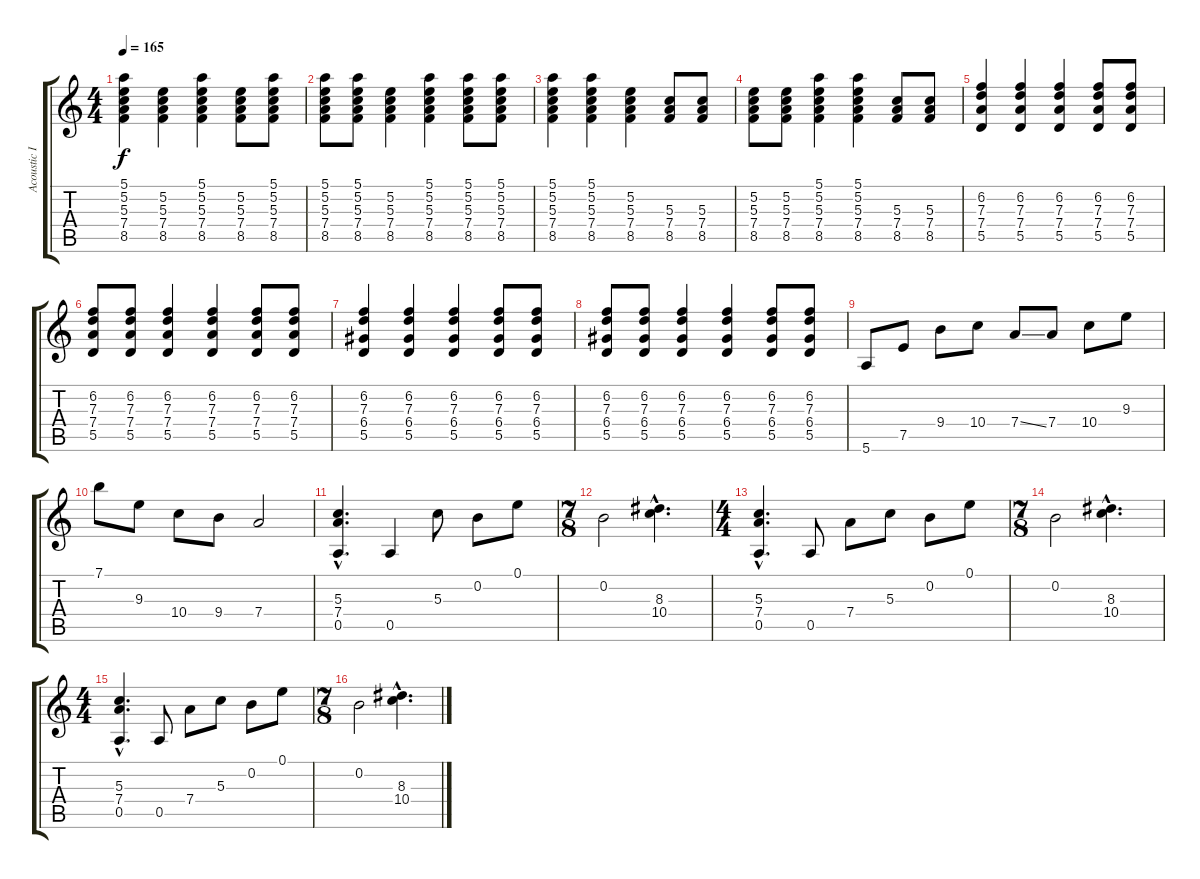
\track ("Acoustic I" "Acoustic I") {instrument acousticguitarsteel}
\staff {score tabs}
\tuning (E4 B3 G3 D3 A2 E2) {hide}
\ts (4 4)
\tempo 165
\clef g2
\ks c
(5.1 5.2 5.3 7.4 8.5).4{dy f} (5.2 5.3 7.4 8.5).4 (5.1 5.2 5.3 7.4 8.5).4 (5.2 5.3 7.4 8.5).8 (5.1 5.2 5.3 7.4 8.5).8 |
(5.1 5.2 5.3 7.4 8.5).8 (5.1 5.2 5.3 7.4 8.5).8 (5.2 5.3 7.4 8.5).4 (5.1 5.2 5.3 7.4 8.5).4 (5.1 5.2 5.3 7.4 8.5).8 (5.1 5.2 5.3 7.4 8.5).8 |
(5.1 5.2 5.3 7.4 8.5).4 (5.1 5.2 5.3 7.4 8.5).4 (5.2 5.3 7.4 8.5).4 (5.3 7.4 8.5).8 (5.3 7.4 8.5).8 |
(5.2 5.3 7.4 8.5).8 (5.2 5.3 7.4 8.5).8 (5.1 5.2 5.3 7.4 8.5).4 (5.1 5.2 5.3 7.4 8.5).4 (5.3 7.4 8.5).8 (5.3 7.4 8.5).8 |
(6.2 7.3 7.4 5.5).4 (6.2 7.3 7.4 5.5).4 (6.2 7.3 7.4 5.5).4 (6.2 7.3 7.4 5.5).8 (6.2 7.3 7.4 5.5).8 |
(6.2 7.3 7.4 5.5).8 (6.2 7.3 7.4 5.5).8 (6.2 7.3 7.4 5.5).4 (6.2 7.3 7.4 5.5).4 (6.2 7.3 7.4 5.5).8 (6.2 7.3 7.4 5.5).8 |
(6.2 7.3 6.4 5.5).4 (6.2 7.3 6.4 5.5).4 (6.2 7.3 6.4 5.5).4 (6.2 7.3 6.4 5.5).8 (6.2 7.3 6.4 5.5).8 |
(6.2 7.3 6.4 5.5).8 (6.2 7.3 6.4 5.5).8 (6.2 7.3 6.4 5.5).4 (6.2 7.3 6.4 5.5).4 (6.2 7.3 6.4 5.5).8 (6.2 7.3 6.4 5.5).8 |
5.6.8 7.5.8 9.4.8 10.4.8 7.4{ss}.8 7.4.8 10.4.8 9.3.8 |
7.1.8 9.3.8 10.4.8 9.4.8 7.4.2 |
(5.3{hac} 7.4{hac} 0.5{hac}).4{d} 0.5.4 5.3.8 0.2.8 0.1.8 |
\ts (7 8)
0.2.2 (8.3{hac} 10.4{hac}).4{d} |
\ts (4 4)
(5.3{hac} 7.4{hac} 0.5{hac}).4{d} 0.5.8 7.4.8 5.3.8 0.2.8 0.1.8 |
\ts (7 8)
0.2.2 (8.3{hac} 10.4{hac}).4{d} |
\ts (4 4)
(5.3{hac} 7.4{hac} 0.5{hac}).4{d} 0.5.8 7.4.8 5.3.8 0.2.8 0.1.8 |
\ts (7 8)
0.2.2 (8.3{hac} 10.4{hac}).4{d}
